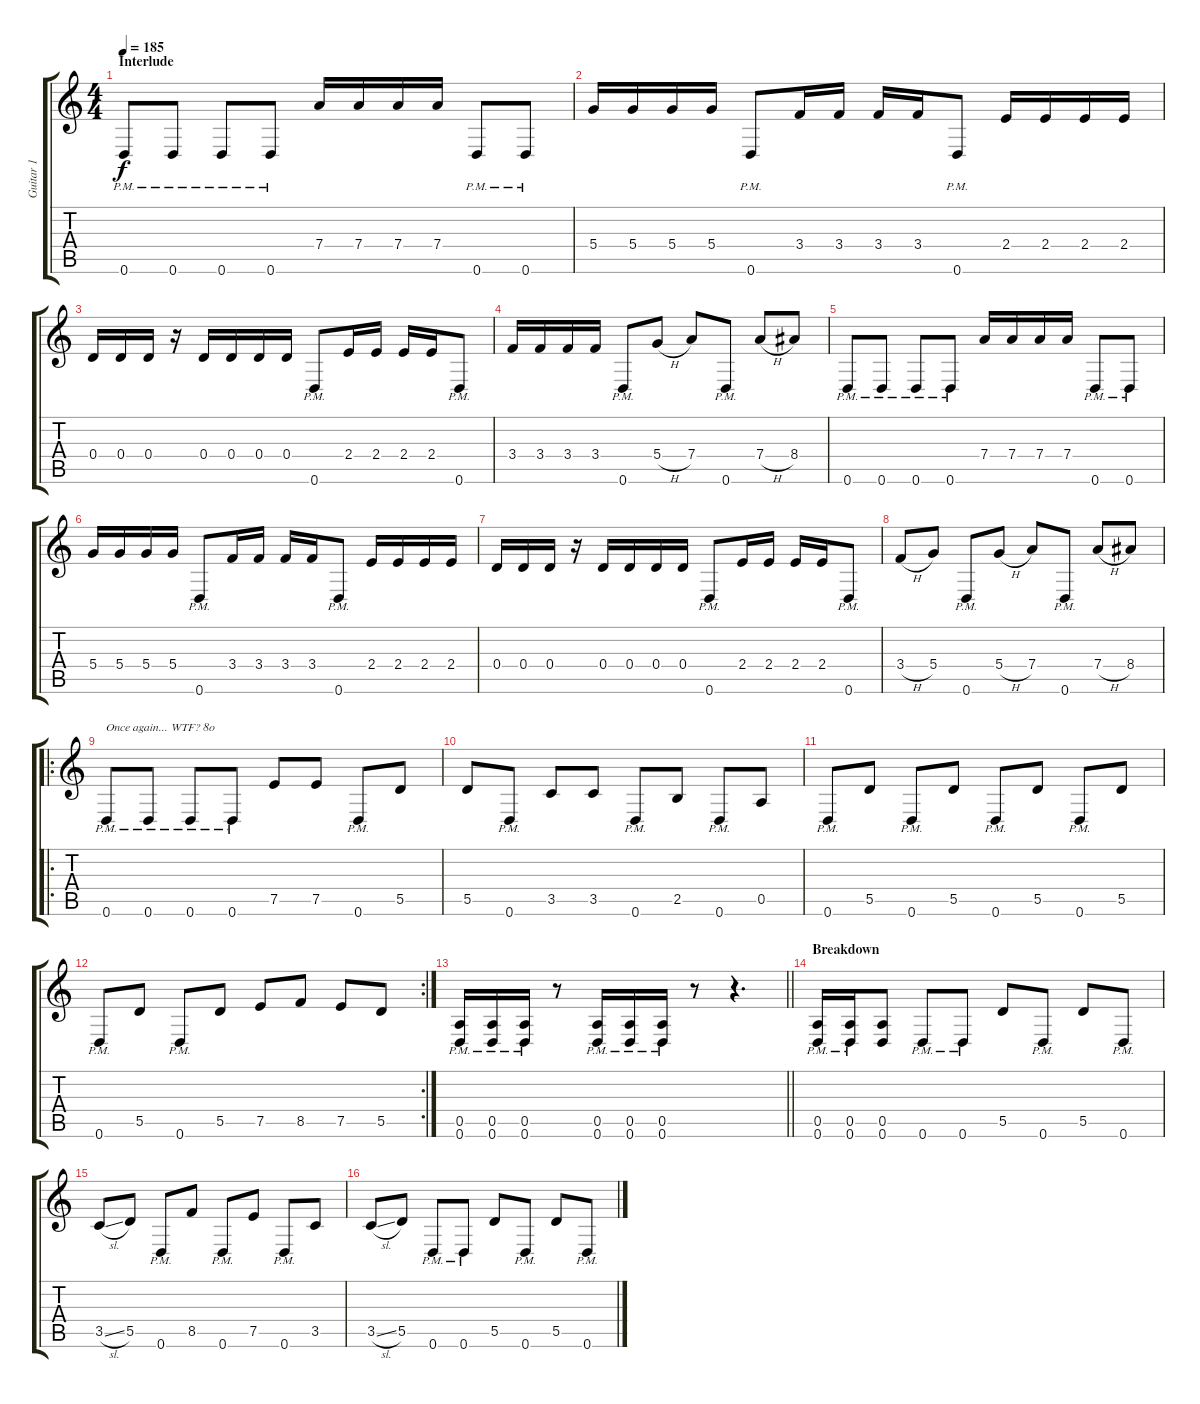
\track ("Guitar 1" "Guitar 1") {instrument distortionguitar}
\staff {score tabs}
\tuning (E4 B3 G3 D3 A2 D2) {hide}
\ts (4 4)
\section ("" "Interlude")
\tempo 185
\clef g2
\ks c
0.6{pm}.8{dy f} 0.6{pm}.8 0.6{pm}.8 0.6{pm}.8 7.4.16 7.4.16 7.4.16 7.4.16 0.6{pm}.8 0.6{pm}.8 |
5.4.16 5.4.16 5.4.16 5.4.16 0.6{pm}.8 3.4.16 3.4.16 3.4.16 3.4.16 0.6{pm}.8 2.4.16 2.4.16 2.4.16 2.4.16 |
0.4.16 0.4.16 0.4.16 r.16 0.4.16 0.4.16 0.4.16 0.4.16 0.6{pm}.8 2.4.16 2.4.16 2.4.16 2.4.16 0.6{pm}.8 |
3.4.16 3.4.16 3.4.16 3.4.16 0.6{pm}.8 5.4{h}.8 7.4.8 0.6{pm}.8 7.4{h}.8 8.4.8 |
0.6{pm}.8 0.6{pm}.8 0.6{pm}.8 0.6{pm}.8 7.4.16 7.4.16 7.4.16 7.4.16 0.6{pm}.8 0.6{pm}.8 |
5.4.16 5.4.16 5.4.16 5.4.16 0.6{pm}.8 3.4.16 3.4.16 3.4.16 3.4.16 0.6{pm}.8 2.4.16 2.4.16 2.4.16 2.4.16 |
0.4.16 0.4.16 0.4.16 r.16 0.4.16 0.4.16 0.4.16 0.4.16 0.6{pm}.8 2.4.16 2.4.16 2.4.16 2.4.16 0.6{pm}.8 |
3.4{h}.8 5.4.8 0.6{pm}.8 5.4{h}.8 7.4.8 0.6{pm}.8 7.4{h}.8 8.4.8 |
\ro
0.6{pm}.8{txt "Once again... WTF? 8o"} 0.6{pm}.8 0.6{pm}.8 0.6{pm}.8 7.5.8 7.5.8 0.6{pm}.8 5.5.8 |
5.5.8 0.6{pm}.8 3.5.8 3.5.8 0.6{pm}.8 2.5.8 0.6{pm}.8 0.5.8 |
0.6{pm}.8 5.5.8 0.6{pm}.8 5.5.8 0.6{pm}.8 5.5.8 0.6{pm}.8 5.5.8 |
\rc 2
0.6{pm}.8 5.5.8 0.6{pm}.8 5.5.8 7.5.8 8.5.8 7.5.8 5.5.8 |
\barLineRight lightlight
(0.5{pm} 0.6{pm}).16 (0.5{pm} 0.6{pm}).16 (0.5{pm} 0.6{pm}).16 r.8 (0.5{pm} 0.6{pm}).16 (0.5{pm} 0.6{pm}).16 (0.5{pm} 0.6{pm}).16 r.8 r.4{d} |
\section ("" "Breakdown")
(0.5{pm} 0.6{pm}).16 (0.5{pm} 0.6{pm}).16 (0.5 0.6).8 0.6{pm}.8 0.6{pm}.8 5.5.8 0.6{pm}.8 5.5.8 0.6{pm}.8 |
3.5{sl}.8 5.5.8 0.6{pm}.8 8.5.8 0.6{pm}.8 7.5.8 0.6{pm}.8 3.5.8 |
3.5{sl}.8 5.5.8 0.6{pm}.8 0.6{pm}.8 5.5.8 0.6{pm}.8 5.5.8 0.6{pm}.8
